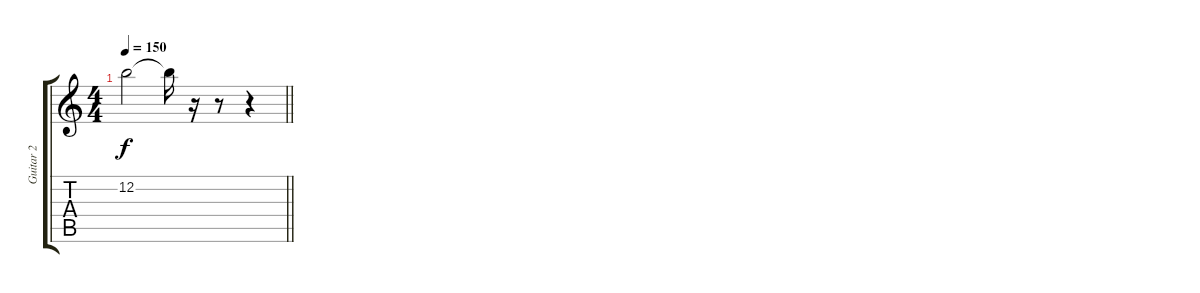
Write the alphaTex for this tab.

\track ("Guitar 2" "Guitar 2") {instrument overdrivenguitar}
\staff {score tabs}
\tuning (E4 B3 G3 D3 A2 E2) {hide}
\ts (4 4)
\tempo 150
\clef g2
\barLineRight lightlight
\ks c
12.2.2{dy f} 12.2{t}.16 r.16 r.8 r.4
